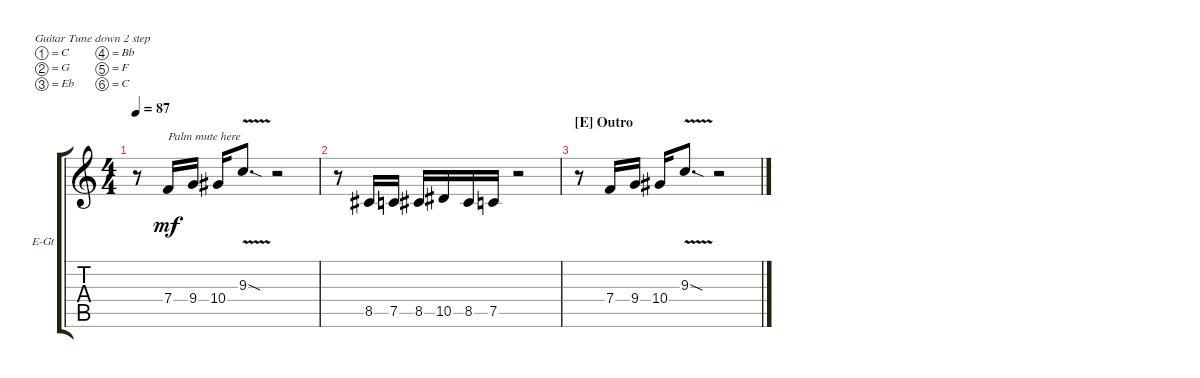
\defaultSystemsLayout 4
\bracketExtendMode groupsimilarinstruments
\firstSystemTrackNameOrientation horizontal
\otherSystemsTrackNameOrientation horizontal
\track ("Distortion Guitar 2 (Pedal Active)" "E-Gt") {instrument distortionguitar}
\staff {score tabs}
\tuning (C4 G3 Eb3 Bb2 F2 C2)
\ts (4 4)
\tempo 87
\clef g2
\scale
0.333333
\ks c
r.8{dy mf} 7.4.16{txt "Palm mute here"} 9.4.16 10.4.16 9.3{v sod}.8{d} r.2 |
\scale
0.333333 r.8 8.5.16 7.5.16 8.5.16 10.5.16 8.5.16 7.5.16 r.2 |
\section ("E" "Outro")
\scale
0.333333 r.8 7.4.16 9.4.16 10.4.16 9.3{v sod}.8{d} r.2 |
\scale
0.333333 |
\scale
0.333333 |
\scale
0.333333 |
\scale
0.333333 |
\scale
0.333333 |
\scale
0.333333 |
\scale
0.333333 |
\scale
0.333333 |
\scale
0.333333 |
\scale
0.333333
